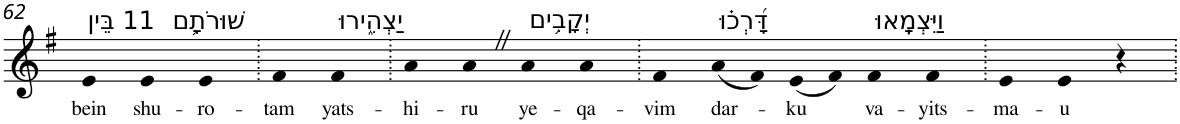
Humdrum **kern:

**kern	**text
*part1	*part1
*staff1	*staff1
*I"Piano	*
*I'Pno	*
!!LO:PB:g=z
*clefG2	*
*k[f#]	*
*G:	*
=62	=62
!LO:TX:a:t=11 בֵּין	!
!	!LO:LY:b
4e	bein
!LO:TX:a:t=שׁוּרֹתָ֥ם	!
!	!LO:LY:b
4e	shu-
!	!LO:LY:b
4e	-ro-
=63.	=63.
!	!LO:LY:b
4f#	-tam
!LO:TX:a:t=יַצְהִ֑ירוּ	!
!	!LO:LY:b
4f#	yats-
=64.	=64.
!	!LO:LY:b
4a	-hi-
!	!LO:LY:b
4aZ	-ru
!LO:TX:a:t=יְקָבִ֥ים	!
!	!LO:LY:b
4a	ye-
!	!LO:LY:b
4a	-qa-
=65.	=65.
!	!LO:LY:b
4f#	-vim
!LO:TX:a:t=דָּ֝רְכ֗וּ	!
!	!LO:LY:b
(8a	dar-
8f#)	.
!	!LO:LY:b
(8e	-ku
8f#)	.
!LO:TX:a:t=וַיִּצְמָֽאוּ	!
!	!LO:LY:b
4f#	va-
!	!LO:LY:b
4f#	-yits-
=66.	=66.
!	!LO:LY:b
4e	-ma-
!	!LO:LY:b
4e	-u
4r	.
=.	=.
*-	*-
